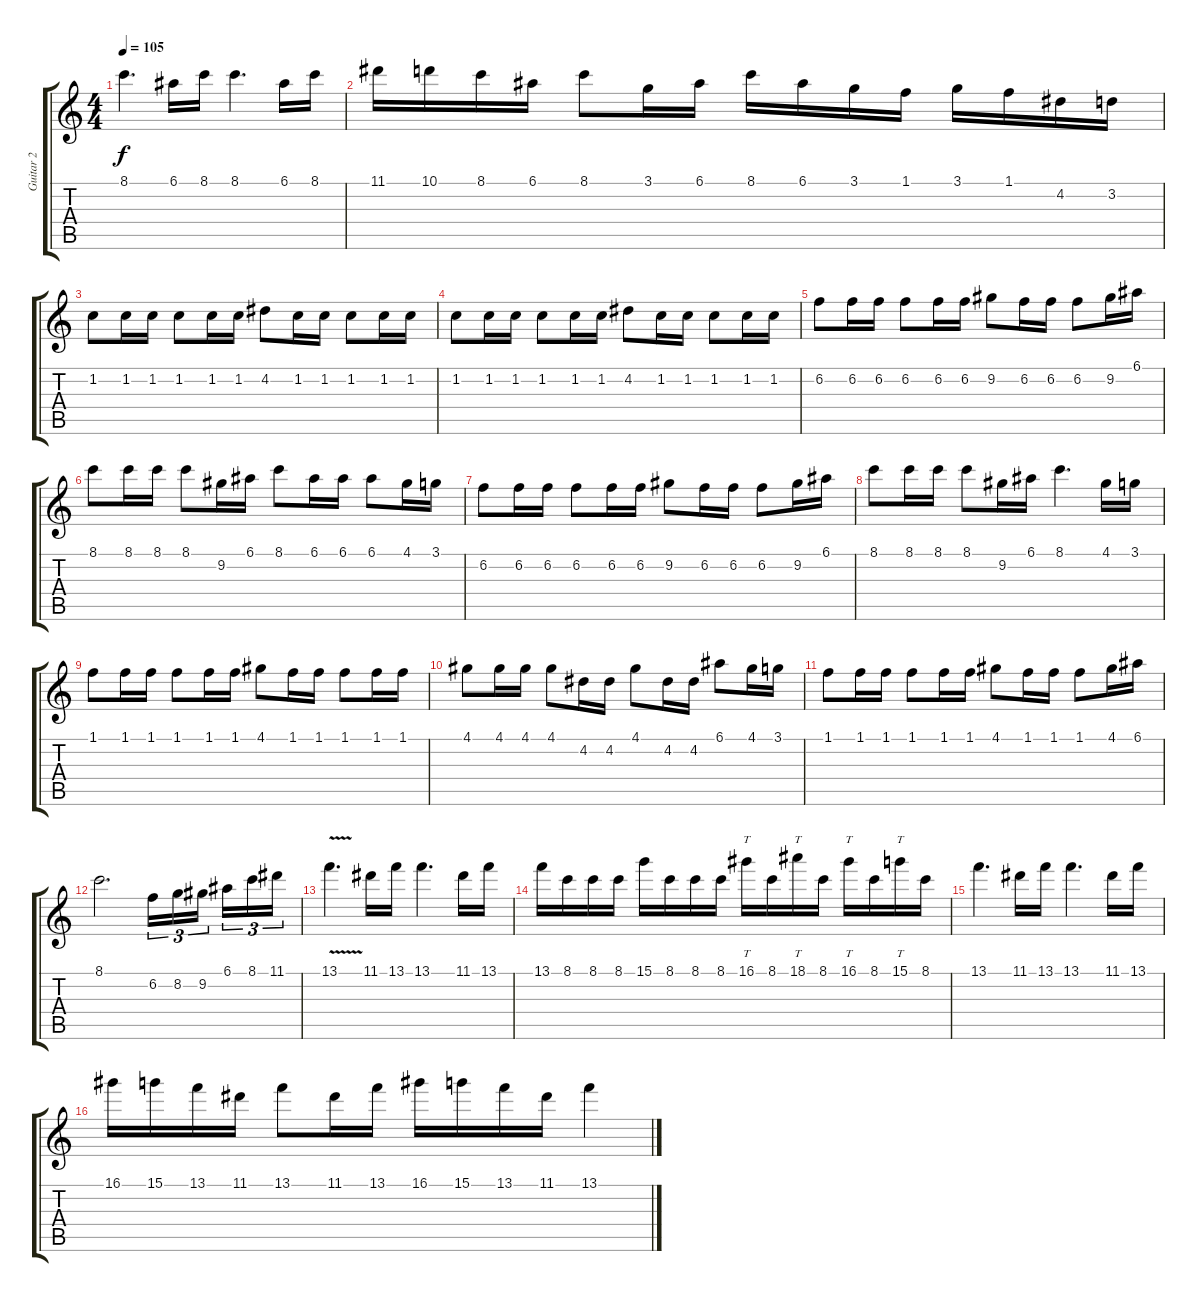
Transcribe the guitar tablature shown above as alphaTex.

\track ("Guitar 2" "Guitar 2") {instrument distortionguitar}
\staff {score tabs}
\tuning (E4 B3 G3 D3 A2 E2) {hide}
\ts (4 4)
\tempo 105
\clef g2
\ks c
8.1.4{d dy f} 6.1.16 8.1.16 8.1.4{d} 6.1.16 8.1.16 |
11.1.16 10.1.16 8.1.16 6.1.16 8.1.8 3.1.16 6.1.16 8.1.16 6.1.16 3.1.16 1.1.16 3.1.16 1.1.16 4.2.16 3.2.16 |
1.2.8 1.2.16 1.2.16 1.2.8 1.2.16 1.2.16 4.2.8 1.2.16 1.2.16 1.2.8 1.2.16 1.2.16 |
1.2.8 1.2.16 1.2.16 1.2.8 1.2.16 1.2.16 4.2.8 1.2.16 1.2.16 1.2.8 1.2.16 1.2.16 |
6.2.8 6.2.16 6.2.16 6.2.8 6.2.16 6.2.16 9.2.8 6.2.16 6.2.16 6.2.8 9.2.16 6.1.16 |
8.1.8 8.1.16 8.1.16 8.1.8 9.2.16 6.1.16 8.1.8 6.1.16 6.1.16 6.1.8 4.1.16 3.1.16 |
6.2.8 6.2.16 6.2.16 6.2.8 6.2.16 6.2.16 9.2.8 6.2.16 6.2.16 6.2.8 9.2.16 6.1.16 |
8.1.8 8.1.16 8.1.16 8.1.8 9.2.16 6.1.16 8.1.4{d} 4.1.16 3.1.16 |
1.1.8 1.1.16 1.1.16 1.1.8 1.1.16 1.1.16 4.1.8 1.1.16 1.1.16 1.1.8 1.1.16 1.1.16 |
4.1.8 4.1.16 4.1.16 4.1.8 4.2.16 4.2.16 4.1.8 4.2.16 4.2.16 6.1.8 4.1.16 3.1.16 |
1.1.8 1.1.16 1.1.16 1.1.8 1.1.16 1.1.16 4.1.8 1.1.16 1.1.16 1.1.8 4.1.16 6.1.16 |
8.1.2{d} 6.2.16{tu (3 2)} 8.2.16{tu (3 2)} 9.2.16{tu (3 2)} 6.1.16{tu (3 2)} 8.1.16{tu (3 2)} 11.1.16{tu (3 2)} |
13.1{v}.4{d} 11.1.16 13.1.16 13.1.4{d} 11.1.16 13.1.16 |
13.1.16 8.1.16 8.1.16 8.1.16 15.1.16 8.1.16 8.1.16 8.1.16 16.1.16{tt} 8.1.16 18.1.16{tt} 8.1.16 16.1.16{tt} 8.1.16 15.1.16{tt} 8.1.16 |
13.1.4{d} 11.1.16 13.1.16 13.1.4{d} 11.1.16 13.1.16 |
16.1.16 15.1.16 13.1.16 11.1.16 13.1.8 11.1.16 13.1.16 16.1.16 15.1.16 13.1.16 11.1.16 13.1.4
